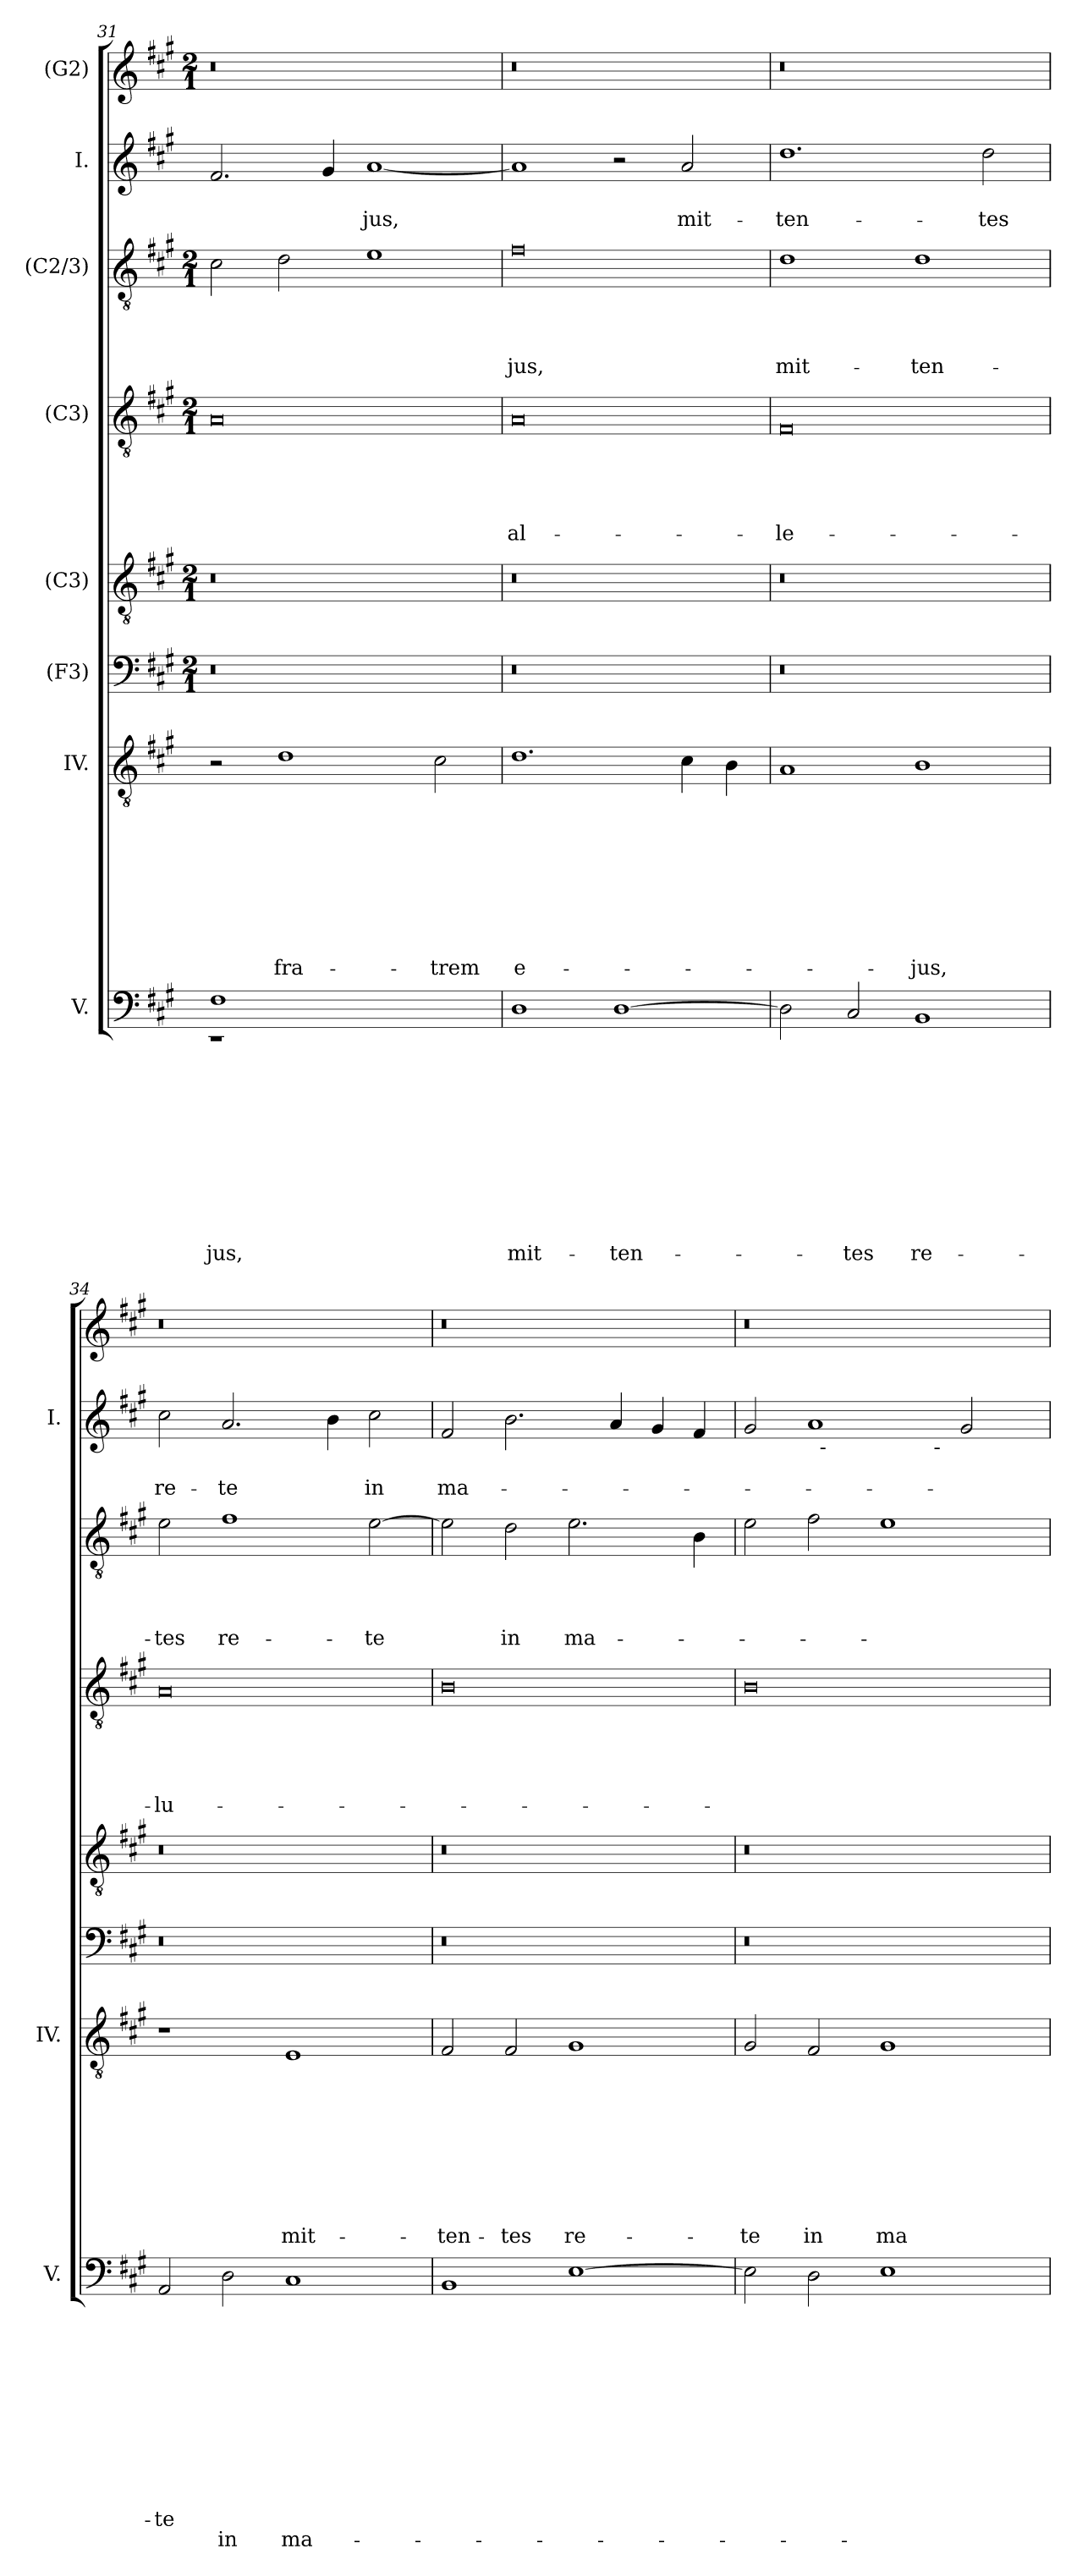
**kern	**text	**text	**text	**text	**text	**text	**text	**text	**text	**text	**text	**text	**kern	**text	**text	**text	**text	**text	**text	**text	**text	**text	**kern	**kern	**kern	**text	**text	**text	**text	**text	**kern	**text	**text	**text	**text	**kern	**text	**text	**kern
*part8	*part8	*part8	*part8	*part8	*part8	*part8	*part8	*part8	*part8	*part8	*part8	*part8	*part7	*part7	*part7	*part7	*part7	*part7	*part7	*part7	*part7	*part7	*part6	*part5	*part4	*part4	*part4	*part4	*part4	*part4	*part3	*part3	*part3	*part3	*part3	*part2	*part2	*part2	*part1
*staff8	*staff8	*staff8	*staff8	*staff8	*staff8	*staff8	*staff8	*staff8	*staff8	*staff8	*staff8	*staff8	*staff7	*staff7	*staff7	*staff7	*staff7	*staff7	*staff7	*staff7	*staff7	*staff7	*staff6	*staff5	*staff4	*staff4	*staff4	*staff4	*staff4	*staff4	*staff3	*staff3	*staff3	*staff3	*staff3	*staff2	*staff2	*staff2	*staff1
*I"V.	*	*	*	*	*	*	*	*	*	*	*	*	*I"IV.	*	*	*	*	*	*	*	*	*	*I"(F3)	*I"(C3)	*I"(C3)	*	*	*	*	*	*I"(C2/3)	*	*	*	*	*I"I.	*	*	*I"(G2)
*I'V.	*	*	*	*	*	*	*	*	*	*	*	*	*I'IV.	*	*	*	*	*	*	*	*	*	*	*	*	*	*	*	*	*	*	*	*	*	*	*I'I.	*	*	*
!!LO:PB:g=z
*clefF4	*	*	*	*	*	*	*	*	*	*	*	*	*clefGv2	*	*	*	*	*	*	*	*	*	*clefF4	*clefGv2	*clefGv2	*	*	*	*	*	*clefGv2	*	*	*	*	*clefG2	*	*	*clefG2
*k[f#c#g#]	*	*	*	*	*	*	*	*	*	*	*	*	*k[f#c#g#]	*	*	*	*	*	*	*	*	*	*k[f#c#g#]	*k[f#c#g#]	*k[f#c#g#]	*	*	*	*	*	*k[f#c#g#]	*	*	*	*	*k[f#c#g#]	*	*	*k[f#c#g#]
*A:	*	*	*	*	*	*	*	*	*	*	*	*	*A:	*	*	*	*	*	*	*	*	*	*A:	*A:	*A:	*	*	*	*	*	*A:	*	*	*	*	*A:	*	*	*A:
*	*	*	*	*	*	*	*	*	*	*	*	*	*	*	*	*	*	*	*	*	*	*	*M2/1	*M2/1	*M2/1	*	*	*	*	*	*M2/1	*	*	*	*	*	*	*	*M2/1
=31	=31	=31	=31	=31	=31	=31	=31	=31	=31	=31	=31	=31	=31	=31	=31	=31	=31	=31	=31	=31	=31	=31	=31	=31	=31	=31	=31	=31	=31	=31	=31	=31	=31	=31	=31	=31	=31	=31	=31
*^	*	*	*	*	*	*	*	*	*	*	*	*	*	*	*	*	*	*	*	*	*	*	*	*	*	*	*	*	*	*	*	*	*	*	*	*	*	*	*
!	!LO:N:vis=1	!	!	!	!	!	!	!	!	!	!	!LO:LY:b	!	!	!	!	!	!	!	!	!	!	!	!	!	!	!	!	!	!	!	!	!	!	!	!	!	!	!	!
1F#	0rEE	.	.	.	.	.	.	.	.	.	.	-jus,	.	2r	.	.	.	.	.	.	.	.	.	0r	0r	0A	.	.	.	.	.	2c#\	.	.	.	.	2.f#/	.	.	0r
!	!	!	!	!	!	!	!	!	!	!	!	!	!	!	!	!	!	!	!	!	!	!	!LO:LY:b	!	!	!	!	!	!	!	!	!	!	!	!	!	!	!	!	!
.	.	.	.	.	.	.	.	.	.	.	.	.	.	1d	.	.	.	.	.	.	.	.	fra-	.	.	.	.	.	.	.	.	2d\	.	.	.	.	.	.	.	.
.	.	.	.	.	.	.	.	.	.	.	.	.	.	.	.	.	.	.	.	.	.	.	.	.	.	.	.	.	.	.	.	.	.	.	.	.	4g#/	.	.	.
!	!	!	!	!	!	!	!	!	!	!	!	!	!	!	!	!	!	!	!	!	!	!	!	!	!	!	!	!	!	!	!	!	!	!	!	!	!	!	!LO:LY:b	!
1ryy	.	.	.	.	.	.	.	.	.	.	.	.	.	.	.	.	.	.	.	.	.	.	.	.	.	.	.	.	.	.	.	1e	.	.	.	.	[<1a	.	-jus,	.
!	!	!	!	!	!	!	!	!	!	!	!	!	!	!	!	!	!	!	!	!	!	!	!LO:LY:b	!	!	!	!	!	!	!	!	!	!	!	!	!	!	!	!	!
.	.	.	.	.	.	.	.	.	.	.	.	.	.	2c#\	.	.	.	.	.	.	.	.	-trem	.	.	.	.	.	.	.	.	.	.	.	.	.	.	.	.	.
*v	*v	*	*	*	*	*	*	*	*	*	*	*	*	*	*	*	*	*	*	*	*	*	*	*	*	*	*	*	*	*	*	*	*	*	*	*	*	*	*	*
=32	=32	=32	=32	=32	=32	=32	=32	=32	=32	=32	=32	=32	=32	=32	=32	=32	=32	=32	=32	=32	=32	=32	=32	=32	=32	=32	=32	=32	=32	=32	=32	=32	=32	=32	=32	=32	=32	=32	=32
!	!	!	!	!	!	!	!	!	!	!	!LO:LY:b	!	!	!	!	!	!	!	!	!	!	!LO:LY:b:rj	!	!	!	!	!	!	!	!LO:LY:b:rj	!	!	!	!	!LO:LY:b	!	!	!	!
1D	.	.	.	.	.	.	.	.	.	.	mit-	.	1.d	.	.	.	.	.	.	.	.	e-	0r	0r	0A	.	.	.	.	al-	0f#	.	.	.	-jus,	1a]	.	.	0r
!	!	!	!	!	!	!	!	!	!	!	!LO:LY:b	!	!	!	!	!	!	!	!	!	!	!	!	!	!	!	!	!	!	!	!	!	!	!	!	!	!	!	!
[>1D	.	.	.	.	.	.	.	.	.	.	-ten-	.	.	.	.	.	.	.	.	.	.	.	.	.	.	.	.	.	.	.	.	.	.	.	.	2r	.	.	.
!	!	!	!	!	!	!	!	!	!	!	!	!	!	!	!	!	!	!	!	!	!	!	!	!	!	!	!	!	!	!	!	!	!	!	!	!	!	!LO:LY:b	!
.	.	.	.	.	.	.	.	.	.	.	.	.	4c#\	.	.	.	.	.	.	.	.	.	.	.	.	.	.	.	.	.	.	.	.	.	.	2a/	.	mit-	.
.	.	.	.	.	.	.	.	.	.	.	.	.	4B\	.	.	.	.	.	.	.	.	.	.	.	.	.	.	.	.	.	.	.	.	.	.	.	.	.	.
=33	=33	=33	=33	=33	=33	=33	=33	=33	=33	=33	=33	=33	=33	=33	=33	=33	=33	=33	=33	=33	=33	=33	=33	=33	=33	=33	=33	=33	=33	=33	=33	=33	=33	=33	=33	=33	=33	=33	=33
!	!	!	!	!	!	!	!	!	!	!	!	!	!	!	!	!	!	!	!	!	!	!	!	!	!	!	!	!	!	!LO:LY:b:rj	!	!	!	!	!LO:LY:b	!	!	!LO:LY:b	!
2D\]	.	.	.	.	.	.	.	.	.	.	.	.	1A	.	.	.	.	.	.	.	.	.	0r	0r	0F#	.	.	.	.	-le-	1d	.	.	.	mit-	1.dd	.	-ten-	0r
!	!	!	!	!	!	!	!	!	!	!	!LO:LY:b	!	!	!	!	!	!	!	!	!	!	!	!	!	!	!	!	!	!	!	!	!	!	!	!	!	!	!	!
2C#/	.	.	.	.	.	.	.	.	.	.	-tes	.	.	.	.	.	.	.	.	.	.	.	.	.	.	.	.	.	.	.	.	.	.	.	.	.	.	.	.
!	!	!	!	!	!	!	!	!	!	!	!LO:LY:b	!	!	!	!	!	!	!	!	!	!	!LO:LY:b	!	!	!	!	!	!	!	!	!	!	!	!	!LO:LY:b	!	!	!	!
1BB	.	.	.	.	.	.	.	.	.	.	re-	.	1B	.	.	.	.	.	.	.	.	-jus,	.	.	.	.	.	.	.	.	1d	.	.	.	-ten-	.	.	.	.
!	!	!	!	!	!	!	!	!	!	!	!	!	!	!	!	!	!	!	!	!	!	!	!	!	!	!	!	!	!	!	!	!	!	!	!	!	!	!LO:LY:b	!
.	.	.	.	.	.	.	.	.	.	.	.	.	.	.	.	.	.	.	.	.	.	.	.	.	.	.	.	.	.	.	.	.	.	.	.	2dd\	.	-tes	.
=34	=34	=34	=34	=34	=34	=34	=34	=34	=34	=34	=34	=34	=34	=34	=34	=34	=34	=34	=34	=34	=34	=34	=34	=34	=34	=34	=34	=34	=34	=34	=34	=34	=34	=34	=34	=34	=34	=34	=34
!	!	!	!	!	!	!	!	!	!	!	!LO:LY:b	!	!	!	!	!	!	!	!	!	!	!	!	!	!	!	!	!	!	!LO:LY:b	!	!	!	!	!LO:LY:b	!	!	!LO:LY:b	!
2AA/	.	.	.	.	.	.	.	.	.	.	-te	.	1r	.	.	.	.	.	.	.	.	.	0r	0r	0A	.	.	.	.	-lu-	2e\	.	.	.	-tes	2cc#\	.	re-	0r
!	!	!	!	!	!	!	!	!	!	!	!	!LO:LY:b	!	!	!	!	!	!	!	!	!	!	!	!	!	!	!	!	!	!	!	!	!	!	!LO:LY:b	!	!	!LO:LY:b	!
2D\	.	.	.	.	.	.	.	.	.	.	.	in	.	.	.	.	.	.	.	.	.	.	.	.	.	.	.	.	.	.	1f#	.	.	.	re-	2.a/	.	-te	.
!	!	!	!	!	!	!	!	!	!	!	!	!LO:LY:b	!	!	!	!	!	!	!	!	!	!LO:LY:b	!	!	!	!	!	!	!	!	!	!	!	!	!	!	!	!	!
1C#	.	.	.	.	.	.	.	.	.	.	.	ma-	1E	.	.	.	.	.	.	.	.	mit-	.	.	.	.	.	.	.	.	.	.	.	.	.	.	.	.	.
.	.	.	.	.	.	.	.	.	.	.	.	.	.	.	.	.	.	.	.	.	.	.	.	.	.	.	.	.	.	.	.	.	.	.	.	4b\	.	.	.
!	!	!	!	!	!	!	!	!	!	!	!	!	!	!	!	!	!	!	!	!	!	!	!	!	!	!	!	!	!	!	!	!	!	!	!LO:LY:b	!	!	!LO:LY:b	!
.	.	.	.	.	.	.	.	.	.	.	.	.	.	.	.	.	.	.	.	.	.	.	.	.	.	.	.	.	.	.	[>2e\	.	.	.	-te	2cc#\	.	in	.
=35	=35	=35	=35	=35	=35	=35	=35	=35	=35	=35	=35	=35	=35	=35	=35	=35	=35	=35	=35	=35	=35	=35	=35	=35	=35	=35	=35	=35	=35	=35	=35	=35	=35	=35	=35	=35	=35	=35	=35
!	!	!	!	!	!	!	!	!	!	!	!	!	!	!	!	!	!	!	!	!	!	!LO:LY:b	!	!	!	!	!	!	!	!	!	!	!	!	!	!	!	!LO:LY:b	!
1BB	.	.	.	.	.	.	.	.	.	.	.	.	2F#/	.	.	.	.	.	.	.	.	-ten-	0r	0r	0B	.	.	.	.	.	2e\]	.	.	.	.	2f#/	.	ma-	0r
!	!	!	!	!	!	!	!	!	!	!	!	!	!	!	!	!	!	!	!	!	!	!LO:LY:b	!	!	!	!	!	!	!	!	!	!	!	!	!LO:LY:b	!	!	!	!
.	.	.	.	.	.	.	.	.	.	.	.	.	2F#/	.	.	.	.	.	.	.	.	-tes	.	.	.	.	.	.	.	.	2d\	.	.	.	in	2.b\	.	.	.
!	!	!	!	!	!	!	!	!	!	!	!	!	!	!	!	!	!	!	!	!	!	!LO:LY:b	!	!	!	!	!	!	!	!	!	!	!	!	!LO:LY:b	!	!	!	!
[<1E	.	.	.	.	.	.	.	.	.	.	.	.	1G#	.	.	.	.	.	.	.	.	re-	.	.	.	.	.	.	.	.	2.e\	.	.	.	ma-	.	.	.	.
.	.	.	.	.	.	.	.	.	.	.	.	.	.	.	.	.	.	.	.	.	.	.	.	.	.	.	.	.	.	.	.	.	.	.	.	4a/	.	.	.
.	.	.	.	.	.	.	.	.	.	.	.	.	.	.	.	.	.	.	.	.	.	.	.	.	.	.	.	.	.	.	.	.	.	.	.	4g#/	.	.	.
.	.	.	.	.	.	.	.	.	.	.	.	.	.	.	.	.	.	.	.	.	.	.	.	.	.	.	.	.	.	.	4B\	.	.	.	.	4f#</	.	.	.
!!LO:LB:g=z
=36	=36	=36	=36	=36	=36	=36	=36	=36	=36	=36	=36	=36	=36	=36	=36	=36	=36	=36	=36	=36	=36	=36	=36	=36	=36	=36	=36	=36	=36	=36	=36	=36	=36	=36	=36	=36	=36	=36	=36
!	!	!	!	!	!	!	!	!	!	!	!	!	!	!	!	!	!	!	!	!	!	!LO:LY:b	!	!	!	!	!	!	!	!	!	!	!	!	!	!	!	!	!
*	*	*	*	*	*	*	*	*	*	*	*	*	*	*	*	*	*	*	*	*	*	*	*	*	*	*	*	*	*	*	*	*	*	*	*	*^	*	*	*
*	*	*	*	*	*	*	*	*	*	*	*	*	*	*	*	*	*	*	*	*	*	*	*	*	*	*	*	*	*	*	*	*	*	*	*	*	*^	*	*	*
2E\]	.	.	.	.	.	.	.	.	.	.	.	.	2G#/	.	.	.	.	.	.	.	.	-te	0r	0r	0B	.	.	.	.	.	2e\	.	.	.	.	2g#/	2ryy	1ryy	.	.	0r
!	!	!	!	!	!	!	!	!	!	!	!	!	!	!	!	!	!	!	!	!	!	!LO:LY:b	!	!	!	!	!	!	!	!	!	!	!	!	!	!	!	!	!	!	!
2D\	.	.	.	.	.	.	.	.	.	.	.	.	2F#/	.	.	.	.	.	.	.	.	in	.	.	.	.	.	.	.	.	2f#\	.	.	.	.	1a	32ryy	.	.	.	.
!	!	!	!	!	!	!	!	!	!	!	!	!	!	!	!	!	!	!	!	!	!	!	!	!	!	!	!	!	!	!	!	!	!	!	!	!	!LO:TX:b:t=-	!	!	!	!
.	.	.	.	.	.	.	.	.	.	.	.	.	.	.	.	.	.	.	.	.	.	.	.	.	.	.	.	.	.	.	.	.	.	.	.	.	1ryy	.	.	.	.
!	!	!	!	!	!	!	!	!	!	!	!	!	!	!	!	!	!	!	!	!	!	!LO:LY:b	!	!	!	!	!	!	!	!	!	!	!	!	!	!	!	!	!	!	!
1E	.	.	.	.	.	.	.	.	.	.	.	.	1G#	.	.	.	.	.	.	.	.	ma-	.	.	.	.	.	.	.	.	1e	.	.	.	.	.	.	4.ryy	.	.	.
!	!	!	!	!	!	!	!	!	!	!	!	!	!	!	!	!	!	!	!	!	!	!	!	!	!	!	!	!	!	!	!	!	!	!	!	!	!	!LO:TX:b:t=-	!	!	!
.	.	.	.	.	.	.	.	.	.	.	.	.	.	.	.	.	.	.	.	.	.	.	.	.	.	.	.	.	.	.	.	.	.	.	.	.	.	2ryy	.	.	.
.	.	.	.	.	.	.	.	.	.	.	.	.	.	.	.	.	.	.	.	.	.	.	.	.	.	.	.	.	.	.	.	.	.	.	.	2g#/	.	.	.	.	.
.	.	.	.	.	.	.	.	.	.	.	.	.	.	.	.	.	.	.	.	.	.	.	.	.	.	.	.	.	.	.	.	.	.	.	.	.	4...ryy	.	.	.	.
.	.	.	.	.	.	.	.	.	.	.	.	.	.	.	.	.	.	.	.	.	.	.	.	.	.	.	.	.	.	.	.	.	.	.	.	.	.	8ryy	.	.	.
*	*	*	*	*	*	*	*	*	*	*	*	*	*	*	*	*	*	*	*	*	*	*	*	*	*	*	*	*	*	*	*	*	*	*	*	*v	*v	*v	*	*	*
=	=	=	=	=	=	=	=	=	=	=	=	=	=	=	=	=	=	=	=	=	=	=	=	=	=	=	=	=	=	=	=	=	=	=	=	=	=	=	=
*-	*-	*-	*-	*-	*-	*-	*-	*-	*-	*-	*-	*-	*-	*-	*-	*-	*-	*-	*-	*-	*-	*-	*-	*-	*-	*-	*-	*-	*-	*-	*-	*-	*-	*-	*-	*-	*-	*-	*-
